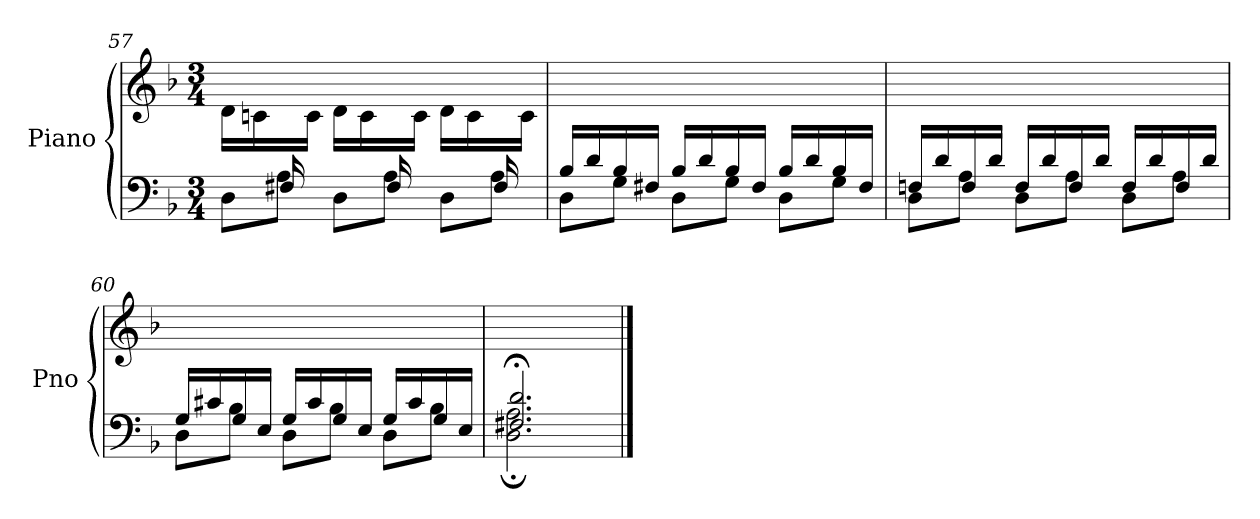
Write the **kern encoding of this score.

**kern	**kern
*part1	*part1
*staff2	*staff1
*I"Piano	*
*I'Pno	*
*clefF4	*clefG2
*k[b-]	*k[b-]
*M3/4	*M3/4
=57	=57
*^	*
8ryy	8D\L	16d\LL
.	.	16cn\
16F#X/	8A\J	16ryy
8.ryy	.	16c\JJ
.	8D\L	16d\LL
.	.	16c\
16F#/	8A\J	16ryy
8.ryy	.	16c\JJ
.	8D\L	16d\LL
.	.	16c\
16F#/	8A\J	16ryy
16ryy	.	16c\JJ
=58	=58	=58
16B-/LL	8D\L	2.ryy
16d/	.	.
16B-/	8G\J	.
16F#X/JJ	.	.
16B-/LL	8D\L	.
16d/	.	.
16B-/	8G\J	.
16F#/JJ	.	.
16B-/LL	8D\L	.
16d/	.	.
16B-/	8G\J	.
16F#/JJ	.	.
!!LO:LB:g=z
=59	=59	=59
16Fn/LL	8D\L	2.ryy
16d/	.	.
16F/	8A\J	.
16d/JJ	.	.
16F/LL	8D\L	.
16d/	.	.
16F/	8A\J	.
16d/JJ	.	.
16F/LL	8D\L	.
16d/	.	.
16F/	8A\J	.
16d/JJ	.	.
=60	=60	=60
16G/LL	8D\L	2.ryy
16c#X/	.	.
16G/	8B-\J	.
16E/JJ	.	.
16G/LL	8D\L	.
16c#/	.	.
16G/	8B-\J	.
16E/JJ	.	.
16G/LL	8D\L	.
16c#/	.	.
16G/	8B-\J	.
16E/JJ	.	.
=61	=61	=61
2.F#X/;< 2.d/;<	2.D\; 2.A\;	2.ryy
*v	*v	*
==	==
*-	*-
